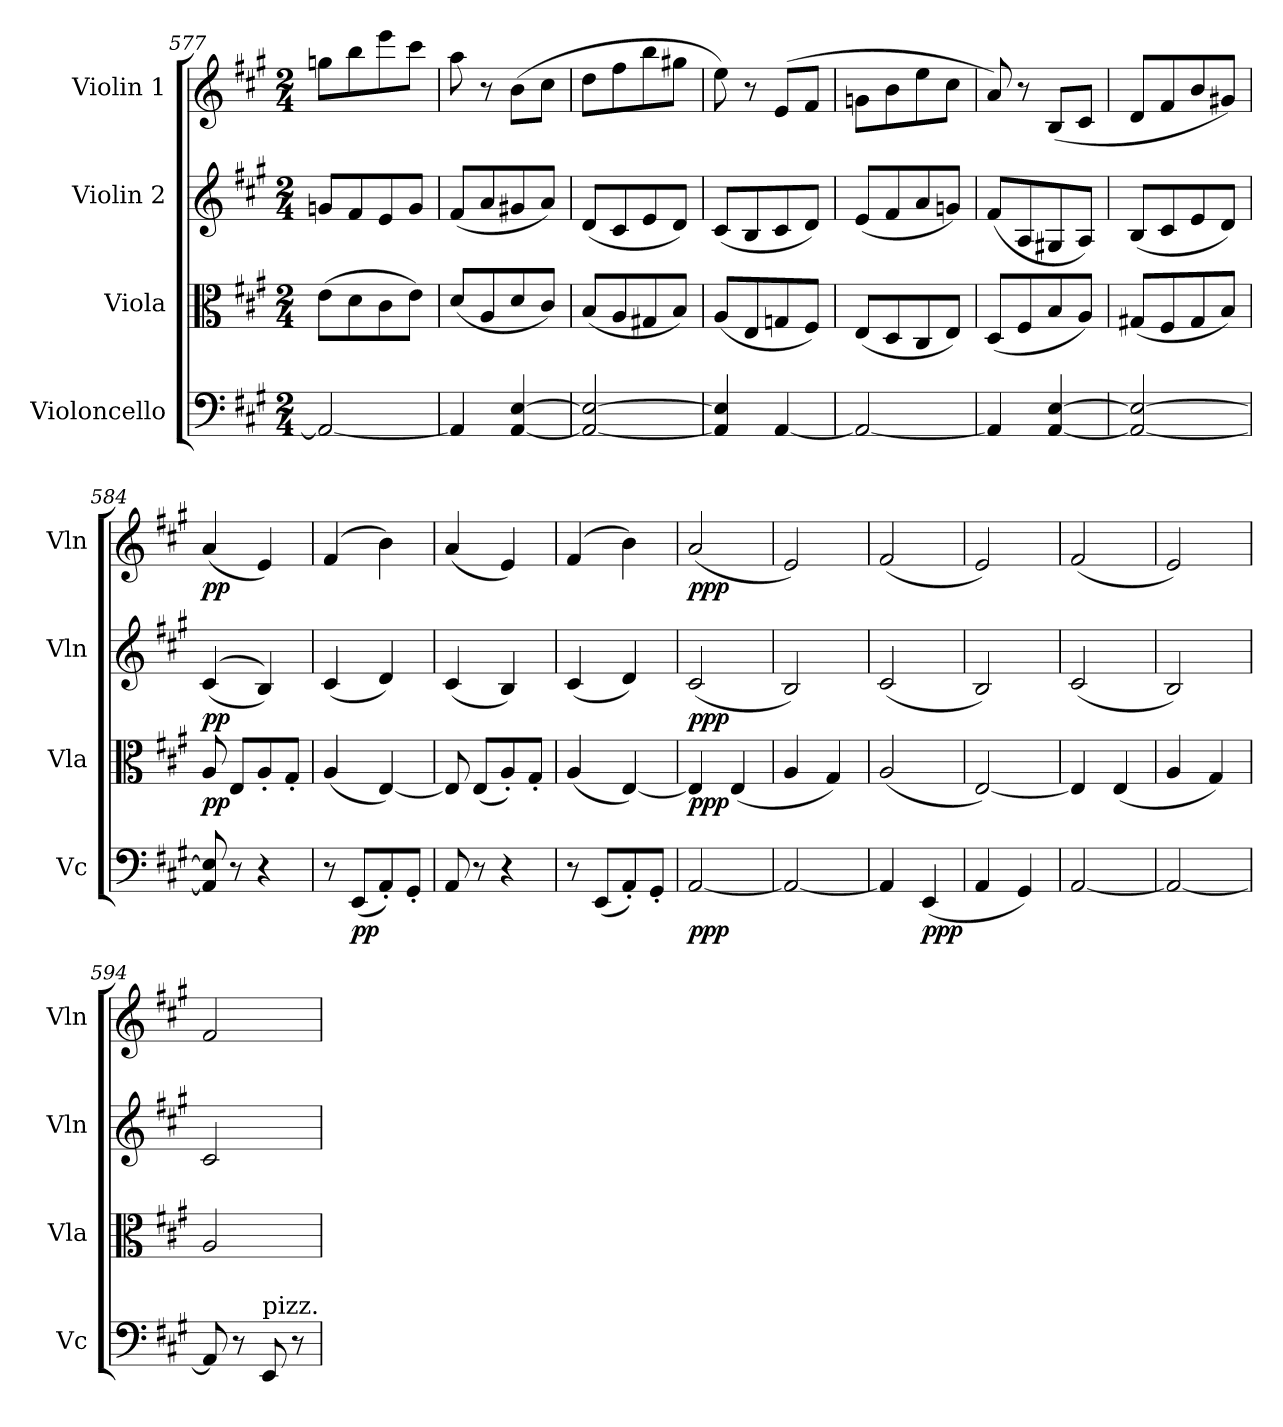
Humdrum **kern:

**kern	**dynam	**kern	**dynam	**kern	**dynam	**kern	**dynam
*part4	*part4	*part3	*part3	*part2	*part2	*part1	*part1
*staff4	*staff4	*staff3	*staff3	*staff2	*staff2	*staff1	*staff1
*I"Violoncello	*	*I"Viola	*	*I"Violin 2	*	*I"Violin 1	*
*I'Vc	*	*I'Vla	*	*I'Vln	*	*I'Vln	*
!!LO:LB:g=z
*clefF4	*	*clefC3	*	*clefG2	*	*clefG2	*
*k[f#c#g#]	*	*k[f#c#g#]	*	*k[f#c#g#]	*	*k[f#c#g#]	*
*M2/4	*	*M2/4	*	*M2/4	*	*M2/4	*
=577	=577	=577	=577	=577	=577	=577	=577
2AA/_	.	(>8e\L	.	8gn/L	.	8ggn\L	.
.	.	8d\	.	8f#/	.	8bb\	.
.	.	8c#\	.	8e/	.	8eee\	.
.	.	8e\J)	.	8g/J	.	8ccc#\J	.
=578	=578	=578	=578	=578	=578	=578	=578
4AA/]	.	(<8d/L	.	(<8f#/L	.	8aa\	.
.	.	8A/	.	8a/	.	8r	.
[4AA/ [4E/	.	8d/	.	8g#X/	.	(>8b\L	.
.	.	8c#/J)	.	8a/J)	.	8cc#\J	.
=579	=579	=579	=579	=579	=579	=579	=579
2AA/_ 2E/_	.	(<8B/L	.	(<8d/L	.	8dd\L	.
.	.	8A/	.	8c#/	.	8ff#\	.
.	.	8G#X/	.	8e/	.	8bb\	.
.	.	8B/J)	.	8d/J)	.	8gg#X\J	.
=580	=580	=580	=580	=580	=580	=580	=580
4AA/] 4E/]	.	(<8A/L	.	(<8c#/L	.	8ee\)	.
.	.	8E/	.	8B/	.	8r	.
[4AA/	.	8Gn/	.	8c#/	.	(>8e/L	.
.	.	8F#/J)	.	8d/J)	.	8f#/J	.
=581	=581	=581	=581	=581	=581	=581	=581
2AA/_	.	(<8E/L	.	(<8e/L	.	8gn\L	.
.	.	8D/	.	8f#/	.	8b\	.
.	.	8C#/	.	8a/	.	8ee\	.
.	.	8E/J)	.	8gn/J)	.	8cc#\J	.
=582	=582	=582	=582	=582	=582	=582	=582
4AA/]	.	(<8D/L	.	(<8f#/L	.	8a/)	.
.	.	8F#/	.	8A/	.	8r	.
[4AA/ [4E/	.	8B/	.	8G#X/	.	(>8B/L	.
.	.	8A/J)	.	8A/J)	.	8c#/J	.
=583	=583	=583	=583	=583	=583	=583	=583
2AA/_ 2E/_	.	(<8G#X/L	.	(<8B/L	.	8d/L	.
.	.	8F#/	.	8c#/	.	8f#/	.
.	.	8G#/	.	8e/	.	8b/	.
.	.	8B/J)	.	8d/J)	.	8g#X/J)	.
=584	=584	=584	=584	=584	=584	=584	=584
!	!	!	!LO:DY:b	!	!LO:DY:b	!	!LO:DY:b
8AA/] 8E/]	.	8A/	pp	(<(<4c#/	pp	(<4a/	pp
8r	.	8E/L	.	.	.	.	.
4r	.	8A'/	.	4B/))	.	4e/)	.
.	.	8G#'/J	.	.	.	.	.
=585	=585	=585	=585	=585	=585	=585	=585
8r	.	(<4A/	.	(<4c#/	.	(>4f#/	.
!	!LO:DY:b	!	!	!	!	!	!
(<8EE/L	pp	.	.	.	.	.	.
8AA'/)	.	[4E/)	.	4d/)	.	4b\)	.
8GG#'/J	.	.	.	.	.	.	.
=586	=586	=586	=586	=586	=586	=586	=586
8AA/	.	8E/]	.	(<4c#/	.	(<4a/	.
8r	.	(<8E/L	.	.	.	.	.
4r	.	8A'/)	.	4B/)	.	4e/)	.
.	.	8G#'/J	.	.	.	.	.
=587	=587	=587	=587	=587	=587	=587	=587
8r	.	(<4A/	.	(<4c#/	.	(>4f#/	.
(<8EE/L	.	.	.	.	.	.	.
8AA'/)	.	[4E/)	.	4d/)	.	4b\)	.
8GG#'/J	.	.	.	.	.	.	.
=588	=588	=588	=588	=588	=588	=588	=588
!	!LO:DY:b	!	!LO:DY:b	!	!LO:DY:b	!	!LO:DY:b
[2AA/	ppp	4E/]	ppp	(<2c#/	ppp	(<2a/	ppp
.	.	(<4E/	.	.	.	.	.
=589	=589	=589	=589	=589	=589	=589	=589
2AA/_	.	4A/	.	2B/)	.	2e/)	.
.	.	4G#/)	.	.	.	.	.
=590	=590	=590	=590	=590	=590	=590	=590
4AA/]	.	(<2A/	.	(<2c#/	.	(<2f#/	.
!	!LO:DY:b	!	!	!	!	!	!
(<4EE/	ppp	.	.	.	.	.	.
=591	=591	=591	=591	=591	=591	=591	=591
4AA/	.	[2E/)	.	2B/)	.	2e/)	.
4GG#/)	.	.	.	.	.	.	.
!!LO:LB:g=z
=592	=592	=592	=592	=592	=592	=592	=592
[2AA/	.	4E/]	.	(<2c#/	.	(<2f#/	.
.	.	(<4E/	.	.	.	.	.
=593	=593	=593	=593	=593	=593	=593	=593
2AA/_	.	4A/	.	2B/)	.	2e/)	.
.	.	4G#/)	.	.	.	.	.
=594	=594	=594	=594	=594	=594	=594	=594
8AA/]	.	2A/	.	2c#/	.	2f#/	.
8r	.	.	.	.	.	.	.
!LO:TX:a:t=pizz.	!	!	!	!	!	!	!
8EE/	.	.	.	.	.	.	.
8r	.	.	.	.	.	.	.
=	=	=	=	=	=	=	=
*-	*-	*-	*-	*-	*-	*-	*-
